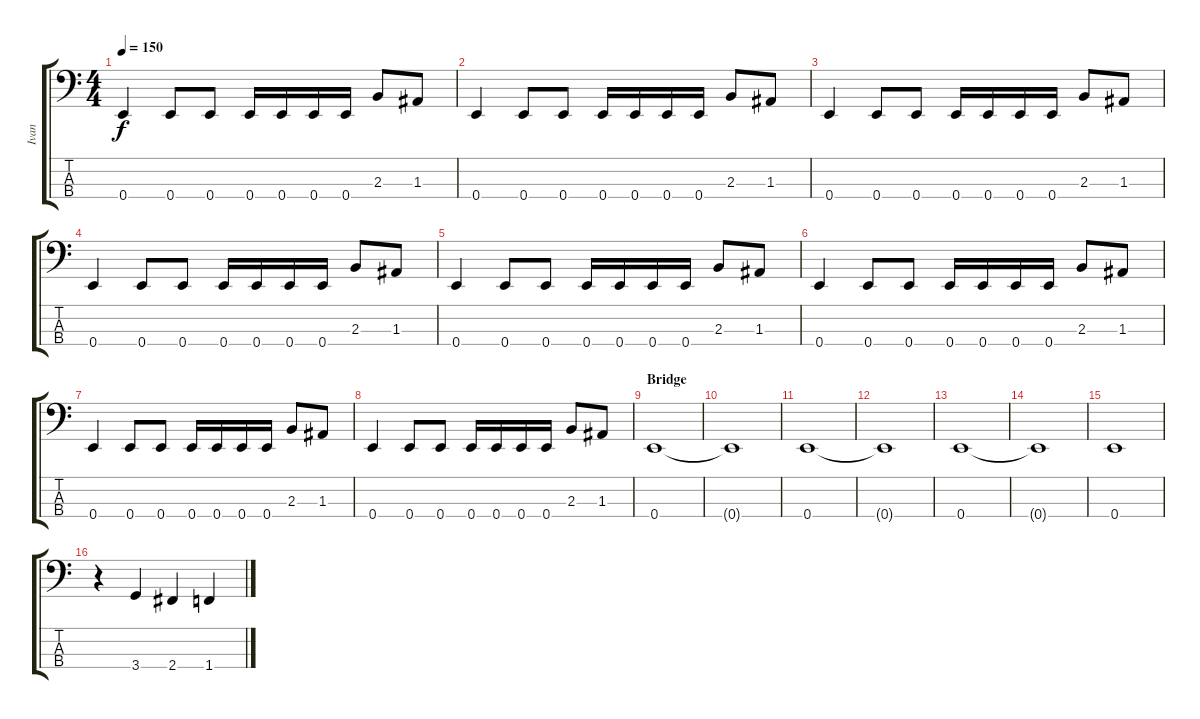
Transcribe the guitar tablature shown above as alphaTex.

\track ("Ivan" "Ivan") {instrument electricbasspick}
\staff {score tabs}
\tuning (G2 D2 A1 E1) {hide}
\ts (4 4)
\tempo 150
\clef f4
\ks c
0.4.4{dy f} 0.4.8 0.4.8 0.4.16 0.4.16 0.4.16 0.4.16 2.3.8 1.3.8 |
0.4.4 0.4.8 0.4.8 0.4.16 0.4.16 0.4.16 0.4.16 2.3.8 1.3.8 |
0.4.4 0.4.8 0.4.8 0.4.16 0.4.16 0.4.16 0.4.16 2.3.8 1.3.8 |
0.4.4 0.4.8 0.4.8 0.4.16 0.4.16 0.4.16 0.4.16 2.3.8 1.3.8 |
0.4.4 0.4.8 0.4.8 0.4.16 0.4.16 0.4.16 0.4.16 2.3.8 1.3.8 |
0.4.4 0.4.8 0.4.8 0.4.16 0.4.16 0.4.16 0.4.16 2.3.8 1.3.8 |
0.4.4 0.4.8 0.4.8 0.4.16 0.4.16 0.4.16 0.4.16 2.3.8 1.3.8 |
0.4.4 0.4.8 0.4.8 0.4.16 0.4.16 0.4.16 0.4.16 2.3.8 1.3.8 |
\section ("" "Bridge")
0.4.1 |
0.4{t}.1 |
0.4.1 |
0.4{t}.1 |
0.4.1 |
0.4{t}.1 |
0.4.1 |
r.4 3.4.4 2.4.4 1.4.4
